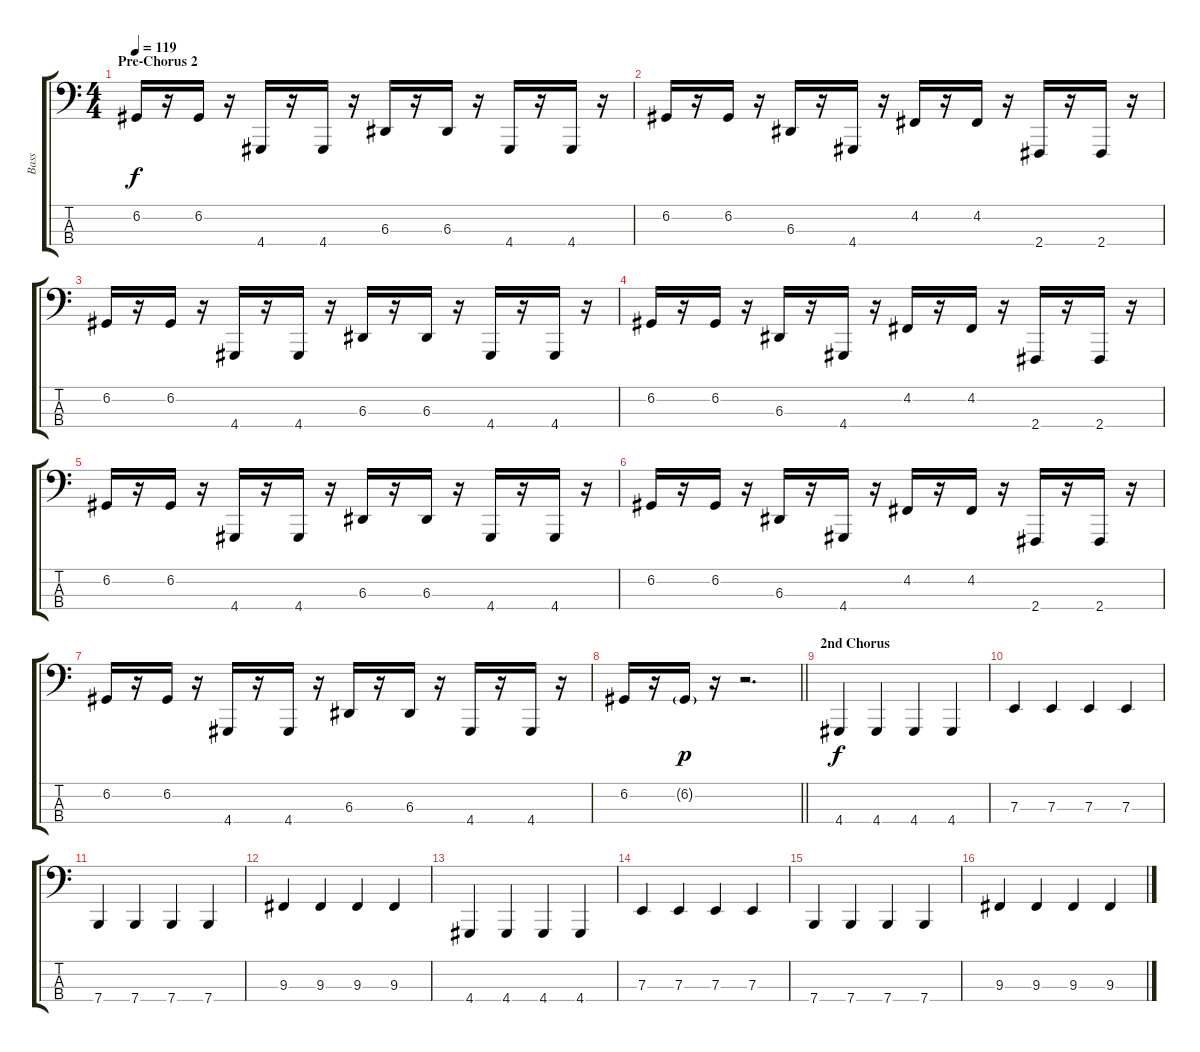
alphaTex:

\track ("Bass" "Bass") {instrument lead2sawtooth}
\staff {score tabs}
\tuning (G2 D2 A1 E1) {hide}
\ts (4 4)
\section ("" "Pre-Chorus 2")
\tempo 119
\clef f4
\ks c
6.2.16{dy f} r.16 6.2.16 r.16 4.4.16 r.16 4.4.16 r.16 6.3.16 r.16 6.3.16 r.16 4.4.16 r.16 4.4.16 r.16 |
6.2.16 r.16 6.2.16 r.16 6.3.16 r.16 4.4.16 r.16 4.2.16 r.16 4.2.16 r.16 2.4.16 r.16 2.4.16 r.16 |
6.2.16 r.16 6.2.16 r.16 4.4.16 r.16 4.4.16 r.16 6.3.16 r.16 6.3.16 r.16 4.4.16 r.16 4.4.16 r.16 |
6.2.16 r.16 6.2.16 r.16 6.3.16 r.16 4.4.16 r.16 4.2.16 r.16 4.2.16 r.16 2.4.16 r.16 2.4.16 r.16 |
6.2.16 r.16 6.2.16 r.16 4.4.16 r.16 4.4.16 r.16 6.3.16 r.16 6.3.16 r.16 4.4.16 r.16 4.4.16 r.16 |
6.2.16 r.16 6.2.16 r.16 6.3.16 r.16 4.4.16 r.16 4.2.16 r.16 4.2.16 r.16 2.4.16 r.16 2.4.16 r.16 |
6.2.16 r.16 6.2.16 r.16 4.4.16 r.16 4.4.16 r.16 6.3.16 r.16 6.3.16 r.16 4.4.16 r.16 4.4.16 r.16 |
\barLineRight lightlight
6.2.16 r.16 6.2{g}.16{dy p} r.16 r.2{d} |
\section ("" "2nd Chorus")
4.4.4{dy f} 4.4.4 4.4.4 4.4.4 |
7.3.4 7.3.4 7.3.4 7.3.4 |
7.4.4 7.4.4 7.4.4 7.4.4 |
9.3.4 9.3.4 9.3.4 9.3.4 |
4.4.4 4.4.4 4.4.4 4.4.4 |
7.3.4 7.3.4 7.3.4 7.3.4 |
7.4.4 7.4.4 7.4.4 7.4.4 |
9.3.4 9.3.4 9.3.4 9.3.4
